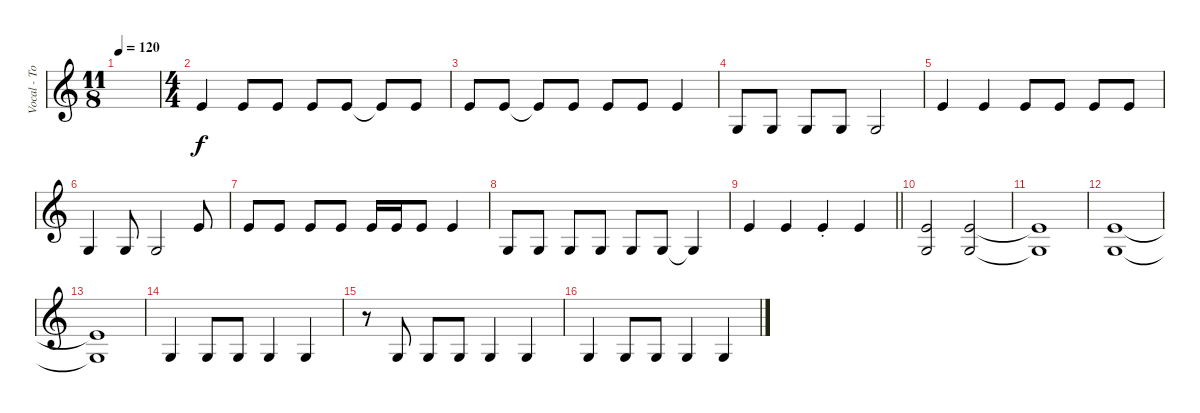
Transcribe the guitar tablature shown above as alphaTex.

\track ("Vocal - Tony Martinez" "Vocal - To") {instrument gunshot}
\staff {score}
\tuning (E4 B3 G3 D3 A2 E2) {hide}
\ts (11 8)
\tempo 120
\clef g2
\ks c
|
\ts (4 4)
0.1.4 0.1.8 0.1.8 0.1.8 0.1.8 0.1{t}.8 0.1.8 |
0.1.8 0.1.8 0.1{t}.8 0.1.8 0.1.8 0.1.8 0.1.4 |
0.3.8 0.3.8 0.3.8 0.3.8 0.3.2 |
0.1.4 0.1.4 0.1.8 0.1.8 0.1.8 0.1.8 |
0.3.4 0.3.8 0.3.2 0.1.8 |
0.1.8 0.1.8 0.1.8 0.1.8 0.1.16 0.1.16 0.1.8 0.1.4 |
0.3.8 0.3.8 0.3.8 0.3.8 0.3.8 0.3.8 0.3{t}.4 |
\barLineRight lightlight
0.1.4 0.1.4 0.1{st}.4 0.1.4 |
(0.1 0.3).2 (0.1 0.3).2 |
(0.1{t} 0.3{t}).1 |
(0.1 0.3).1 |
(0.1{t} 0.3{t}).1 |
0.3.4 0.3.8 0.3.8 0.3.4 0.3.4 |
r.8 0.3.8 0.3.8 0.3.8 0.3.4 0.3.4 |
0.3.4 0.3.8 0.3.8 0.3.4 0.3.4
